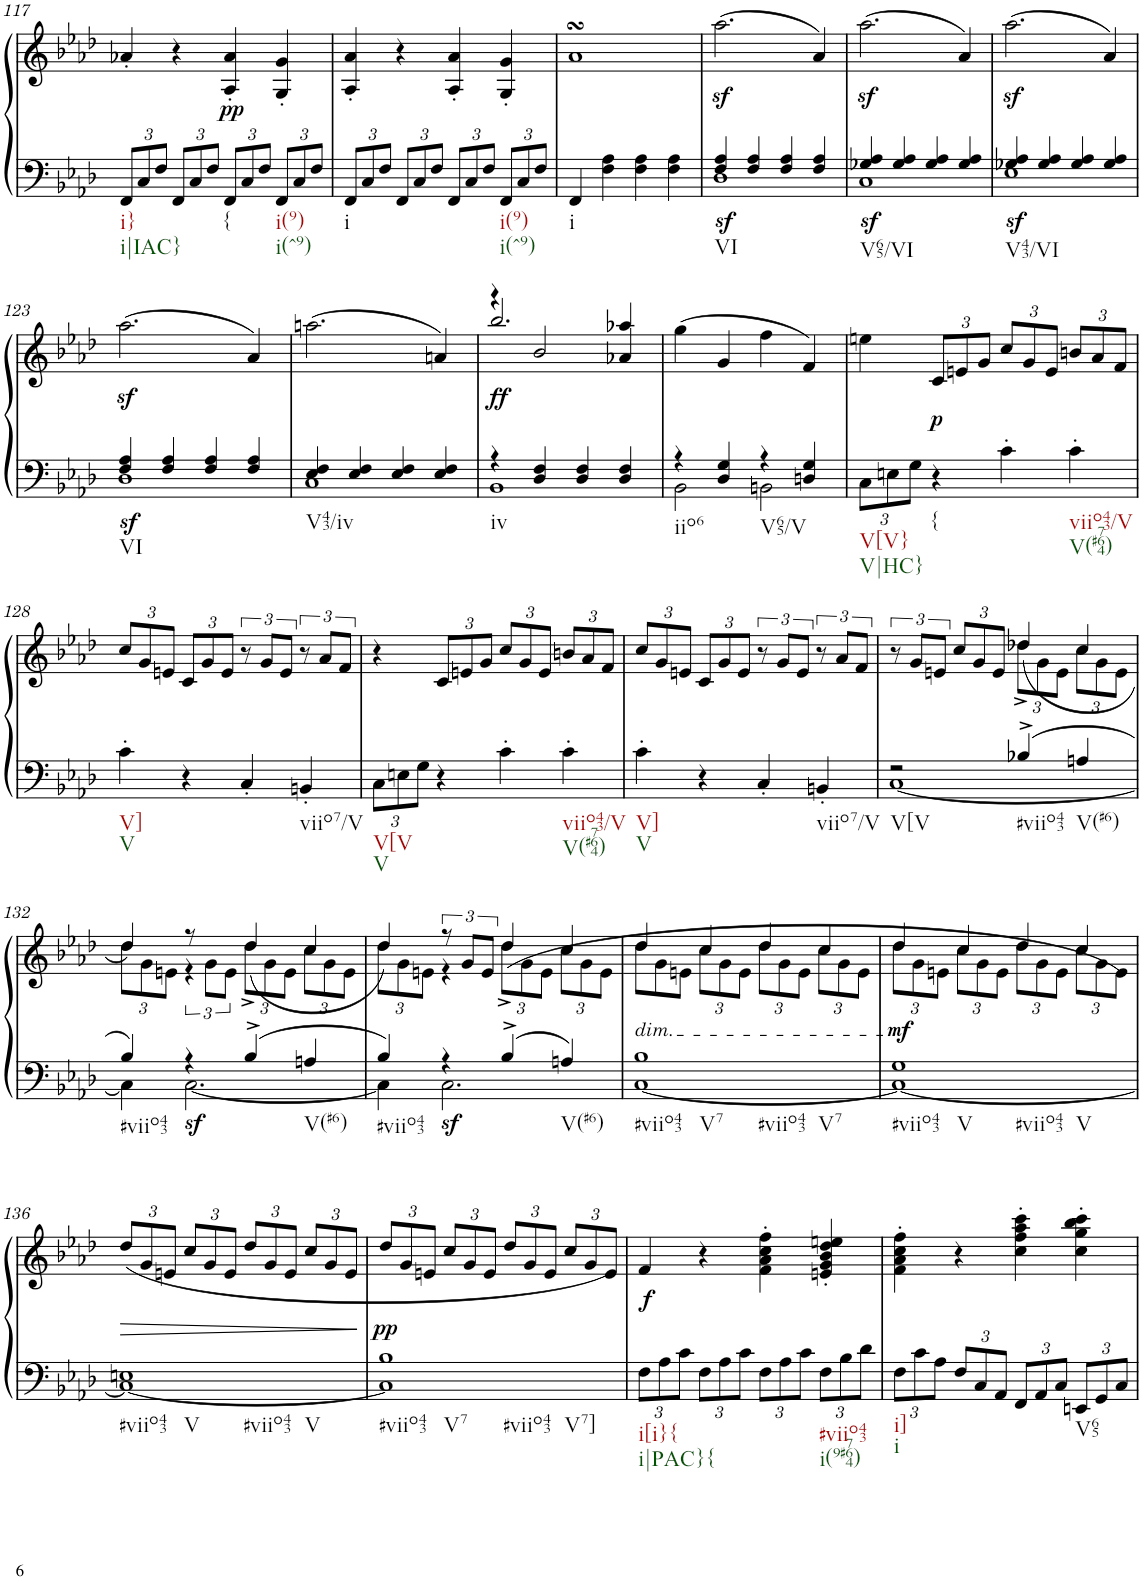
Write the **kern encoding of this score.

**kern	**kern	**dynam
*part1	*part1	*part1
*staff2	*staff1	*staff1/2
*I"Piano	*	*
*I'Pno.	*	*
!!LO:PB:g=z
*clefF4	*clefG2	*
*k[b-e-a-d-]	*k[b-e-a-d-]	*
*A-:	*A-:	*
*M2/2	*M2/2	*
*met(c|)	*met(c|)	*
*Xbrackettup	*	*
=117	=117	=117
*	*^	*
!LO:TX:b:t=i}	!	!	!
!LO:TX:b:t=i|IAC}	!	!	!
12FF/L	4a-X'/	3..ryy	.
12C/	.	.	.
12F/J	.	.	.
12FF/L	4r	.	.
12C/	.	.	.
12F/J	.	.	.
!LO:TX:b:t={	!	!	!
12FF/L	4A-/' 4a-/'	.	.
!	!	!	!LO:DY:b
12C/	.	3ryy	pp
12F/J	.	.	.
!LO:TX:b:t=i(9)	!	!	!
!LO:TX:b:t=i(^9)	!	!	!
12FF/L	4G/' 4g/'	.	.
12C/	.	.	.
12F/J	.	12ryy	.
=118	=118	=118	=118
!LO:TX:b:t=i	!	!	!
*	*v	*v	*
12FF/L	4A-/' 4a-/'	.
12C/	.	.
12F/J	.	.
12FF/L	4r	.
12C/	.	.
12F/J	.	.
12FF/L	4A-/' 4a-/'	.
12C/	.	.
12F/J	.	.
!LO:TX:b:t=i(9)	!	!
!LO:TX:b:t=i(^9)	!	!
12FF/L	4G/' 4g/'	.
12C/	.	.
12F/J	.	.
=119	=119	=119
!LO:TX:b:t=i	!	!
4FF/	1a-sSSs	.
4F\ 4A-\	.	.
4F\ 4A-\	.	.
4F\ 4A-\	.	.
=120	=120	=120
*^	*	*
!LO:TX:b:t=VI	!	!	!
!	!	!	!LO:DY:b=2
4F/ 4A-/	1D-	(2.aa-z<\	sf
4F/ 4A-/	.	.	.
4F/ 4A-/	.	.	.
4F/ 4A-/	.	4a-/)	.
=121	=121	=121	=121
!LO:TX:b:t=V65/VI	!	!	!
!	!	!	!LO:DY:b=2
4G-X/ 4A-/	1C	(2.aa-z<\	sf
4G-/ 4A-/	.	.	.
4G-/ 4A-/	.	.	.
4G-/ 4A-/	.	4a-/)	.
=122	=122	=122	=122
!LO:TX:b:t=V43/VI	!	!	!
!	!	!	!LO:DY:b=2
4G-X/ 4A-/	1E-	(2.aa-z<\	sf
4G-/ 4A-/	.	.	.
4G-/ 4A-/	.	.	.
4G-/ 4A-/	.	4a-/)	.
!!LO:LB:g=z
=123	=123	=123	=123
!LO:TX:b:t=VI	!	!	!
!	!	!	!LO:DY:b=2
4F/ 4A-/	1D-	(2.aa-z<\	sf
4F/ 4A-/	.	.	.
4F/ 4A-/	.	.	.
4F/ 4A-/	.	4a-/)	.
=124	=124	=124	=124
!LO:TX:b:t=V43/iv	!	!	!
4E-/ 4F/	1C	(2.aan\	.
4E-/ 4F/	.	.	.
4E-/ 4F/	.	.	.
4E-/ 4F/	.	4an/)	.
=125	=125	=125	=125
*	*	*^	*
!LO:TX:b:t=iv	!	!	!	!
!	!	!	!	!LO:DY:b
4r	1BB-	4r	2.bb-/	ff
4D-/ 4F/	.	2b-/	.	.
4D-/ 4F/	.	.	.	.
4D-/ 4F/	.	4a-X/	4aa-X/	.
=126	=126	=126	=126	=126
!LO:TX:b:t=iio6	!	!	!	!
*	*	*v	*v	*
4r	2BB-\	(4gg\	.
4D-/ 4G/	.	4g/	.
!LO:TX:b:t=V65/V	!	!	!
4r	2BBn\	4ff\	.
4Dn/ 4G/	.	4f/)	.
*v	*v	*	*
=127	=127	=127
!LO:TX:b:t=V[V}	!	!
!LO:TX:b:t=V|HC}	!	!
12C\L	4een\	.
12En\	.	.
12G\J	.	.
*	*Xbrackettup	*
!LO:TX:b:t={	!	!
!	!	!LO:DY:b
4r	12c/L	p
.	12en/	.
.	12g/J	.
4c'\	12cc/L	.
.	12g/	.
.	12e/J	.
!LO:TX:b:t=viio43/V	!	!
!LO:TX:b:t=V(#764)	!	!
4c'\	12bn/L	.
.	12a-/	.
.	12f/J	.
!!LO:LB:g=z
=128	=128	=128
!LO:TX:b:t=V]	!	!
!LO:TX:b:t=V	!	!
4c'\	12cc/L	.
.	12g/	.
.	12en/J	.
4r	12c/L	.
.	12g/	.
.	12e/J	.
*	*brackettup	*
4C'/	12r	.
.	12g/L	.
.	12e/J	.
!LO:TX:b:t=viio7/V	!	!
4BBn'/	12r	.
.	12a-/L	.
.	12f/J	.
=129	=129	=129
!LO:TX:b:t=V[V	!	!
!LO:TX:b:t=V	!	!
12C\L	4r	.
12En\	.	.
12G\J	.	.
*	*Xbrackettup	*
4r	12c/L	.
.	12en/	.
.	12g/J	.
4c'\	12cc/L	.
.	12g/	.
.	12e/J	.
!LO:TX:b:t=viio43/V	!	!
!LO:TX:b:t=V(#764)	!	!
4c'\	12bn/L	.
.	12a-/	.
.	12f/J	.
=130	=130	=130
!LO:TX:b:t=V]	!	!
!LO:TX:b:t=V	!	!
4c'\	12cc/L	.
.	12g/	.
.	12en/J	.
4r	12c/L	.
.	12g/	.
.	12e/J	.
*	*brackettup	*
4C'/	12r	.
.	12g/L	.
.	12e/J	.
!LO:TX:b:t=viio7/V	!	!
4BBn'/	12r	.
.	12a-/L	.
.	12f/J	.
=131	=131	=131
*^	*^	*
!LO:TX:b:t=V[V	!	!	!	!
2r	[1C	12r	2ryy	.
.	.	12g/L	.	.
.	.	12en/J	.	.
*	*	*Xbrackettup	*	*
.	.	12cc/L	.	.
.	.	12g/	.	.
.	.	12e/J	.	.
!LO:TX:b:t=#viio43	!	!	!	!
4B-X^/	.	12dd-^\L	(4dd-X/	.
.	.	12g\	.	.
.	.	12e\J	.	.
!LO:TX:b:t=V(#6)	!	!	!	!
4An/	.	12cc\L	4cc/	.
.	.	12g\	.	.
.	.	12e\J	.	.
!!LO:LB:g=z	!!
=132	=132	=132	=132	=132
!LO:TX:b:t=#viio43	!	!	!	!
4B-/	4C\]	12dd-\L	4dd-/)	.
.	.	12g\	.	.
.	.	12en\J	.	.
*	*	*brackettup	*	*
!	!	!	!	!LO:DY:b=2
4r	[2.C\	12r	4r	sf
.	.	12g\L	.	.
.	.	12e\J	.	.
*	*	*Xbrackettup	*	*
4B-^/	.	12dd-^\L	(4dd-/	.
.	.	12g\	.	.
.	.	12e\J	.	.
!LO:TX:b:t=V(#6)	!	!	!	!
4An/	.	12cc\L	4cc/	.
.	.	12g\	.	.
.	.	12e\J	.	.
=133	=133	=133	=133	=133
!LO:TX:b:t=#viio43	!	!	!	!
4B-/	4C\]	12dd-\L	4dd-/)	.
.	.	12g\	.	.
.	.	12en\J	.	.
*	*	*brackettup	*	*
!	!	!	!	!LO:DY:b=2
4r	2.C\	12r	4r	sf
.	.	12g/L	.	.
.	.	12e/J	.	.
*	*	*Xbrackettup	*	*
4B-^/	.	(>12dd-^\L	4dd-/	.
.	.	12g\	.	.
.	.	12e\J	.	.
!LO:TX:b:t=V(#6)	!	!	!	!
4An/	.	12cc\L	4cc/	.
.	.	12g\	.	.
.	.	12e\J	.	.
=134	=134	=134	=134	=134
!	!	!LO:TX:b:i:t=dim.	!	!
!LO:TX:b:t=#viio43	!	!	!	!
!LO:TX:b:t=V7	!	!	!	!
!LO:TX:b:t=#viio43	!	!	!	!
!LO:TX:b:t=V7	!	!	!	!
1B-	[1C	12dd-\L	4dd-/	.
.	.	12g\	.	.
.	.	12en\J	.	.
.	.	12cc\L	4cc/	.
.	.	12g\	.	.
.	.	12e\J	.	.
.	.	12dd-\L	4dd-/	.
.	.	12g\	.	.
.	.	12e\J	.	.
.	.	12cc\L	4cc/	.
.	.	12g\	.	.
.	.	12e\J	.	.
=135	=135	=135	=135	=135
!LO:TX:b:t=#viio43	!	!	!	!
!LO:TX:b:t=V	!	!	!	!
!LO:TX:b:t=#viio43	!	!	!	!
!LO:TX:b:t=V	!	!	!	!
!	!	!	!	!LO:DY:b
1G	1C_	12dd-\L	4dd-/	mf
.	.	12g\	.	.
.	.	12en\J	.	.
.	.	12cc\L	4cc/	.
.	.	12g\	.	.
.	.	12e\J	.	.
.	.	12dd-\L	4dd-/	.
.	.	12g\	.	.
.	.	12e\J	.	.
.	.	12cc\L	4cc/	.
.	.	12g\	.	.
.	.	12e\J)	.	.
*	*	*v	*v	*
!!LO:LB:g=z
=136	=136	=136	=136
!LO:TX:b:t=#viio43	!	!	!
!LO:TX:b:t=V	!	!	!
!LO:TX:b:t=#viio43	!	!	!
!LO:TX:b:t=V	!	!	!
!	!	!	!LO:HP:b
1En	1C_	(12dd-/L	>
.	.	12g/	.
.	.	12en/J	.
.	.	12cc/L	.
.	.	12g/	.
.	.	12e/J	.
.	.	12dd-/L	.
.	.	12g/	.
.	.	12e/J	.
.	.	12cc/L	.
.	.	12g/	.
.	.	12e/J	.
*v	*v	*	*
.	.	]
=137	=137	=137
*^	*	*
!LO:TX:b:t=#viio43	!	!	!
!LO:TX:b:t=V7	!	!	!
!LO:TX:b:t=#viio43	!	!	!
!LO:TX:b:t=V7]	!	!	!
!	!	!	!LO:DY:b
1B-	1C]	12dd-/L	pp
.	.	12g/	.
.	.	12en/J	.
.	.	12cc/L	.
.	.	12g/	.
.	.	12e/J	.
.	.	12dd-/L	.
.	.	12g/	.
.	.	12e/J	.
.	.	12cc/L	.
.	.	12g/	.
.	.	12e/J)	.
*v	*v	*	*
=138	=138	=138
!LO:TX:b:t=i[i}{	!	!
!LO:TX:b:t=i|PAC}{	!	!
!	!	!LO:DY:b
12F\L	4f/	f
12A-\	.	.
12c\J	.	.
12F\L	4r	.
12A-\	.	.
12c\J	.	.
12F\L	4f\' 4a-\' 4cc\' 4ff\'	.
12A-\	.	.
12c\J	.	.
!LO:TX:b:t=#viio43	!	!
!LO:TX:b:t=i(9#764)	!	!
12F\L	4en/' 4g/' 4b-/' 4dd-/' 4een/'	.
12B-\	.	.
12d-\J	.	.
=139	=139	=139
!LO:TX:b:t=i]	!	!
!LO:TX:b:t=i	!	!
12F\L	4f\' 4a-\' 4cc\' 4ff\'	.
12c\	.	.
12A-\J	.	.
12F/L	4r	.
12C/	.	.
12AA-/J	.	.
12FF/L	4cc\' 4ff\' 4aa-\' 4ccc\'	.
12AA-/	.	.
12C/J	.	.
!LO:TX:b:t=V65	!	!
12EEn/L	4cc\' 4gg\' 4bb-\' 4ccc\'	.
12GG/	.	.
12C/J	.	.
=	=	=
*-	*-	*-
